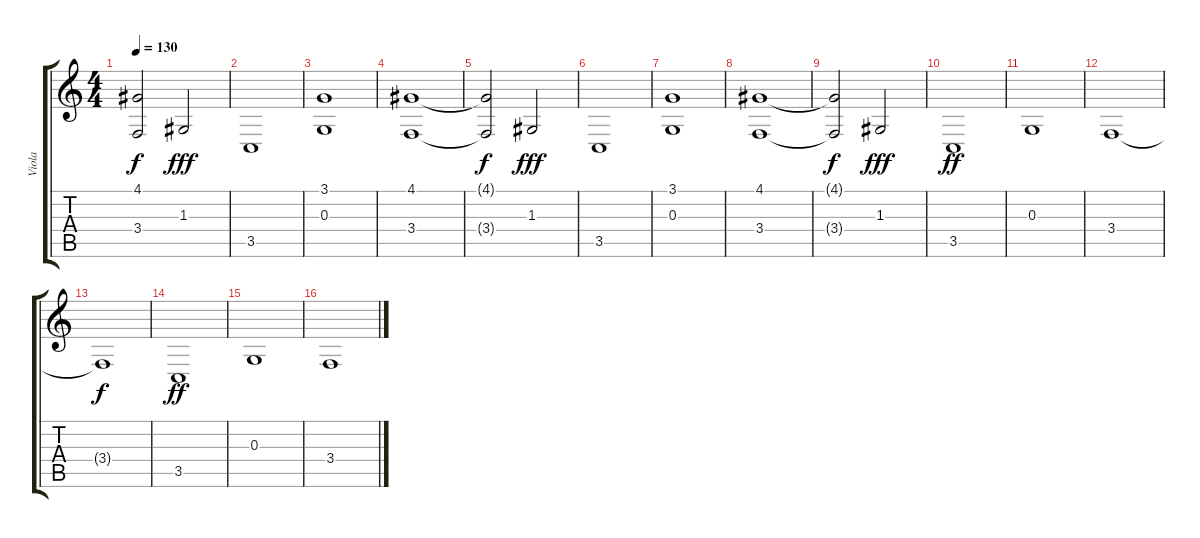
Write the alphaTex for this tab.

\track ("Viola" "Viola") {instrument viola}
\staff {score tabs}
\tuning (E4 B3 G3 D3 A2 E2) {hide}
\ts (4 4)
\tempo 130
\clef g2
\ks c
(4.1{t} 3.4{t}).2{dy f} 1.3.2{dy fff} |
3.5.1 |
(3.1 0.3).1 |
(4.1 3.4).1 |
(4.1{t} 3.4{t}).2{dy f} 1.3.2{dy fff} |
3.5.1 |
(3.1 0.3).1 |
(4.1 3.4).1 |
(4.1{t} 3.4{t}).2{dy f} 1.3.2{dy fff} |
3.5.1{dy ff} |
0.3.1 |
3.4.1 |
3.4{t}.1{dy f} |
3.5.1{dy ff} |
0.3.1 |
3.4.1
